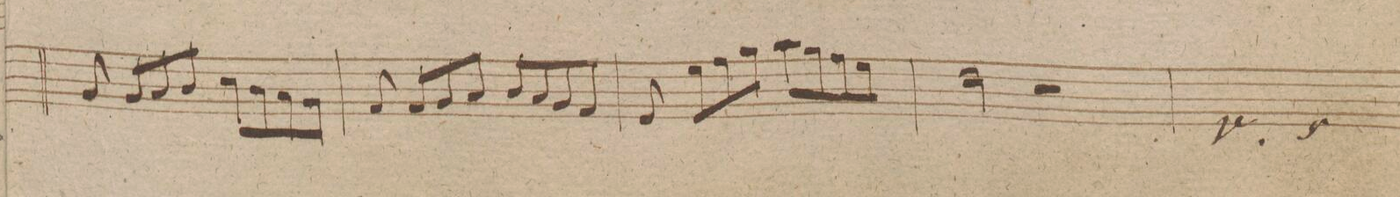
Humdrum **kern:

**kern	**dynam
*I"Viola.	*
*clefC3	*
*k[f#]	*
*met(c|)	*
*M2/2	*
8A/	.
8A/L	.
8B/	.
8c\J	.
8dL\	.
8c\	.
8B/	.
8A/J	.
=307	=307
8G/	.
8G/L	.
8A/	.
8B/J	.
8c\L	.
8B/	.
8A/	.
8G/J	.
=308	=308
8F#/	.
8f#\L	.
8g\	.
8a\J	.
8b\L	.
8a\	.
8g\	.
8f#\J	.
=309	=309
2e\	.
2r	.
=310	=310
*-	*-
